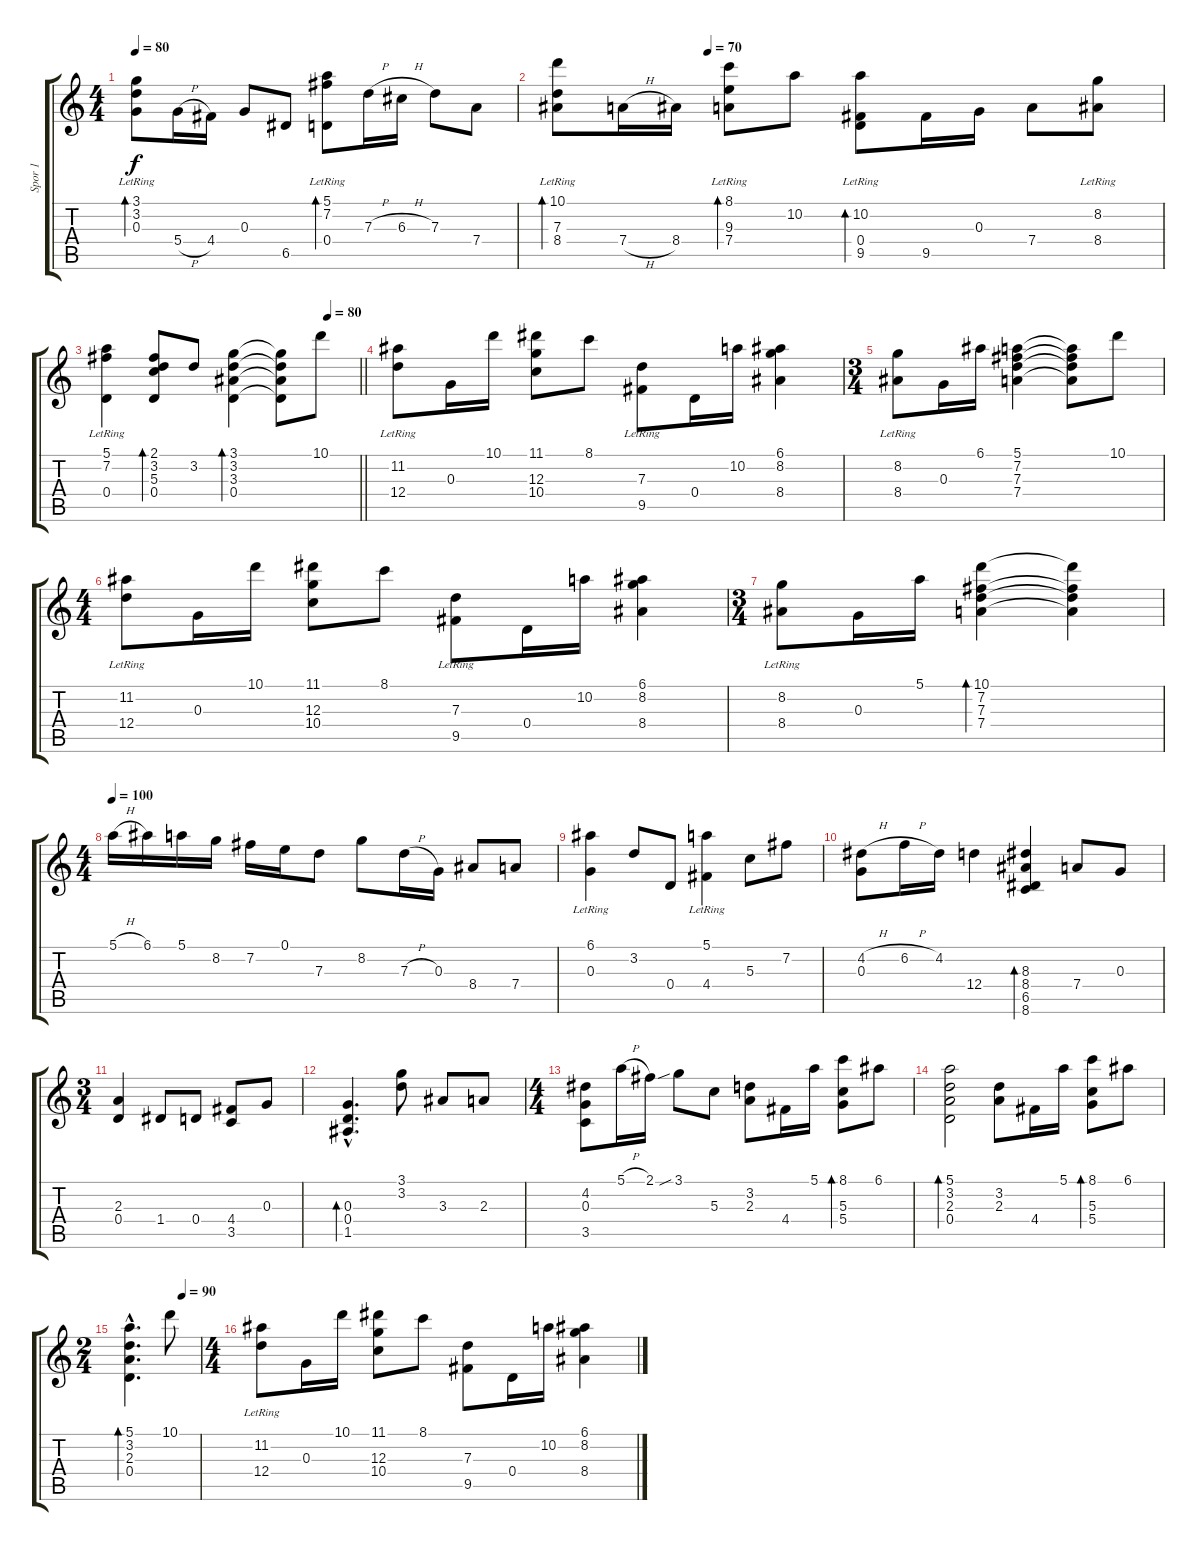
\track ("Spor 1" "Spor 1") {instrument acousticguitarsteel}
\staff {score tabs}
\tuning (E4 B3 G3 D3 A2 E2) {hide}
\ts (4 4)
\tempo 80
\clef g2
\ks c
(3.1{lr} 3.2{lr} 0.3{lr}).8{bd 240 dy f} 5.4{h}.16 4.4.16 0.3.8 6.5.8 (5.1{lr} 7.2{lr} 0.4{lr}).8{bd 240} 7.3{h}.16 6.3{h}.16 7.3.8 7.4.8 |
\tempo (70 0.25)
(10.1{lr} 7.3{lr} 8.4).8{bd 240} 7.4{h}.16 8.4.16 (8.1{lr} 9.3{lr} 7.4{lr}).8{bd 240} 10.2.8 (10.2{lr} 0.4{lr} 9.5{lr}).8{bd 240} 9.5.16 0.3.16 7.4.8 (8.2{lr} 8.4{lr}).8 |
\tempo (80 0.875)
\barLineRight lightlight
(5.1{lr} 7.2{lr} 0.4{lr}).4 (2.1 3.2 5.3 0.4).8{bd 240} 3.2.8 (3.1 3.2 3.3 0.4).4{bd 240} (3.1{t} 3.2{t} 3.3{t} 0.4{t}).8 10.1.8 |
(11.2{lr} 12.4{lr}).8 0.3.16 10.1.16 (11.1 12.3 10.4).8 8.1.8 (7.3{lr} 9.5{lr}).8 0.4.16 10.2.16 (6.1 8.2 8.4).4 |
\ts (3 4)
(8.2{lr} 8.4{lr}).8 0.3.16 6.1.16 (5.1 7.2 7.3 7.4).4 (5.1{t} 7.2{t} 7.3{t} 7.4{t}).8 10.1.8 |
\ts (4 4)
(11.2{lr} 12.4{lr}).8 0.3.16 10.1.16 (11.1 12.3 10.4).8 8.1.8 (7.3{lr} 9.5{lr}).8 0.4.16 10.2.16 (6.1 8.2 8.4).4 |
\ts (3 4)
(8.2{lr} 8.4{lr}).8 0.3.16 5.1.16 (10.1 7.2 7.3 7.4).4{bd 240} (10.1{t} 7.2{t} 7.3{t} 7.4{t}).4 |
\ts (4 4)
\tempo 100
5.1{h}.16 6.1.16 5.1.16 8.2.16 7.2.16 0.1.16 7.3.8 8.2.8 7.3{h}.16 0.3.16 8.4.8 7.4.8 |
(6.1{lr} 0.3{lr}).4 3.2.8 0.4.8 (5.1{lr} 4.4{lr}).4 5.3.8 7.2.8 |
(4.2{h} 0.3).8 6.2{h}.16 4.2.16 12.4.4 (8.3 8.4 6.5 8.6).4{bd 240} 7.4.8 0.3.8 |
\ts (3 4)
(2.3 0.4).4 1.4.8 0.4.8 (4.4 3.5).8 0.3.8 |
(0.3{hac} 0.4{hac} 1.5{hac}).4{d bd 240} (3.1 3.2).8 3.3.8 2.3.8 |
\ts (4 4)
(4.2 0.3 3.5).8 5.1{h}.16 2.1.16 3.1{sib}.8 5.3.8 (3.2 2.3).8 4.4.16 5.1.16 (8.1 5.3 5.4).8{bd 240} 6.1.8 |
(5.1 3.2 2.3 0.4).2{bd 240} (3.2 2.3).8 4.4.16 5.1.16 (8.1 5.3 5.4).8{bd 240} 6.1.8 |
\ts (2 4)
\tempo (90 0.75)
(5.1{hac} 3.2{hac} 2.3{hac} 0.4{hac}).4{d bd 240} 10.1.8 |
\ts (4 4)
(11.2{lr} 12.4{lr}).8 0.3.16 10.1.16 (11.1 12.3 10.4).8 8.1.8 (7.3 9.5).8 0.4.16 10.2.16 (6.1 8.2 8.4).4
